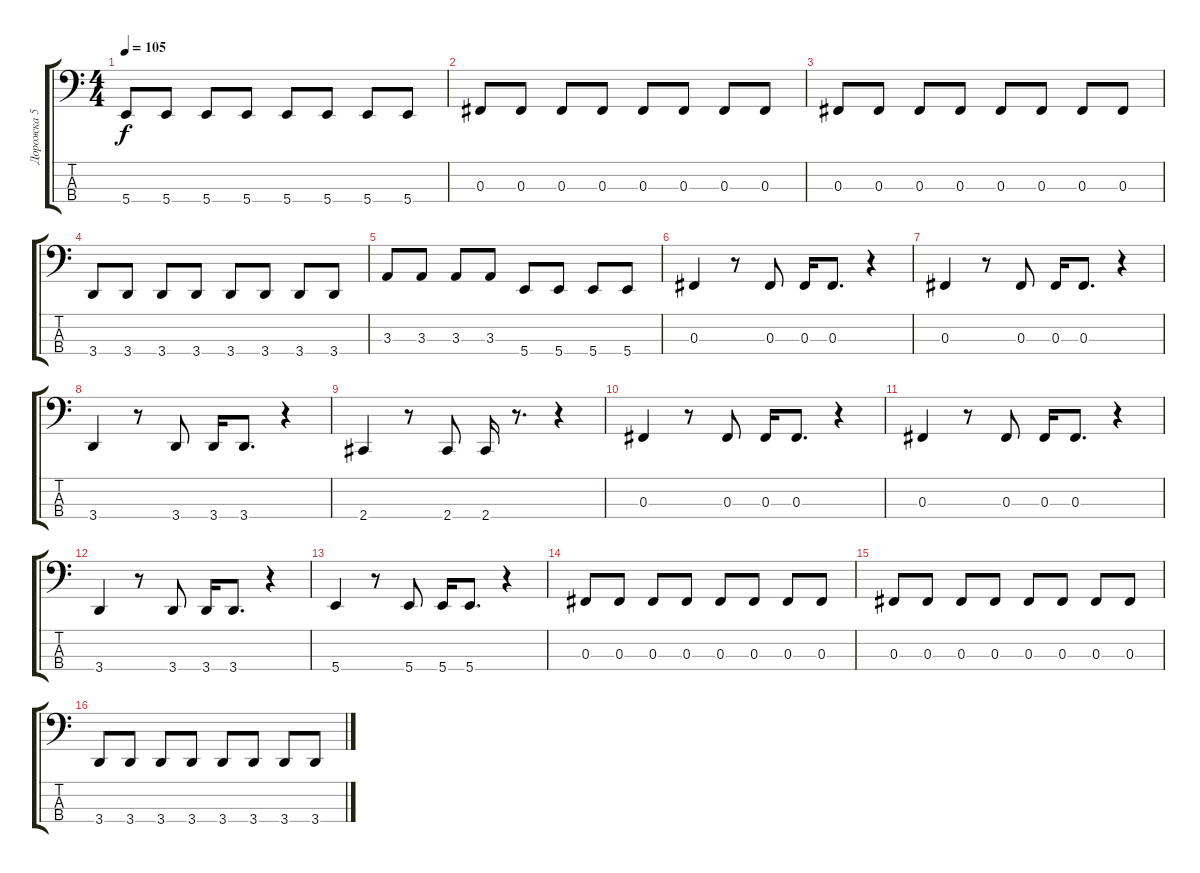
\track ("Дорожка 5" "Дорожка 5") {instrument electricbasspick}
\staff {score tabs}
\tuning (E2 B1 Gb1 B0) {hide}
\ts (4 4)
\tempo 105
\clef f4
\ks c
5.4.8{dy f} 5.4.8 5.4.8 5.4.8 5.4.8 5.4.8 5.4.8 5.4.8 |
0.3.8 0.3.8 0.3.8 0.3.8 0.3.8 0.3.8 0.3.8 0.3.8 |
0.3.8 0.3.8 0.3.8 0.3.8 0.3.8 0.3.8 0.3.8 0.3.8 |
3.4.8 3.4.8 3.4.8 3.4.8 3.4.8 3.4.8 3.4.8 3.4.8 |
3.3.8 3.3.8 3.3.8 3.3.8 5.4.8 5.4.8 5.4.8 5.4.8 |
0.3.4 r.8 0.3.8 0.3.16 0.3.8{d} r.4 |
0.3.4 r.8 0.3.8 0.3.16 0.3.8{d} r.4 |
3.4.4 r.8 3.4.8 3.4.16 3.4.8{d} r.4 |
2.4.4 r.8 2.4.8 2.4.16 r.8{d} r.4 |
0.3.4 r.8 0.3.8 0.3.16 0.3.8{d} r.4 |
0.3.4 r.8 0.3.8 0.3.16 0.3.8{d} r.4 |
3.4.4 r.8 3.4.8 3.4.16 3.4.8{d} r.4 |
5.4.4 r.8 5.4.8 5.4.16 5.4.8{d} r.4 |
0.3.8 0.3.8 0.3.8 0.3.8 0.3.8 0.3.8 0.3.8 0.3.8 |
0.3.8 0.3.8 0.3.8 0.3.8 0.3.8 0.3.8 0.3.8 0.3.8 |
3.4.8 3.4.8 3.4.8 3.4.8 3.4.8 3.4.8 3.4.8 3.4.8
